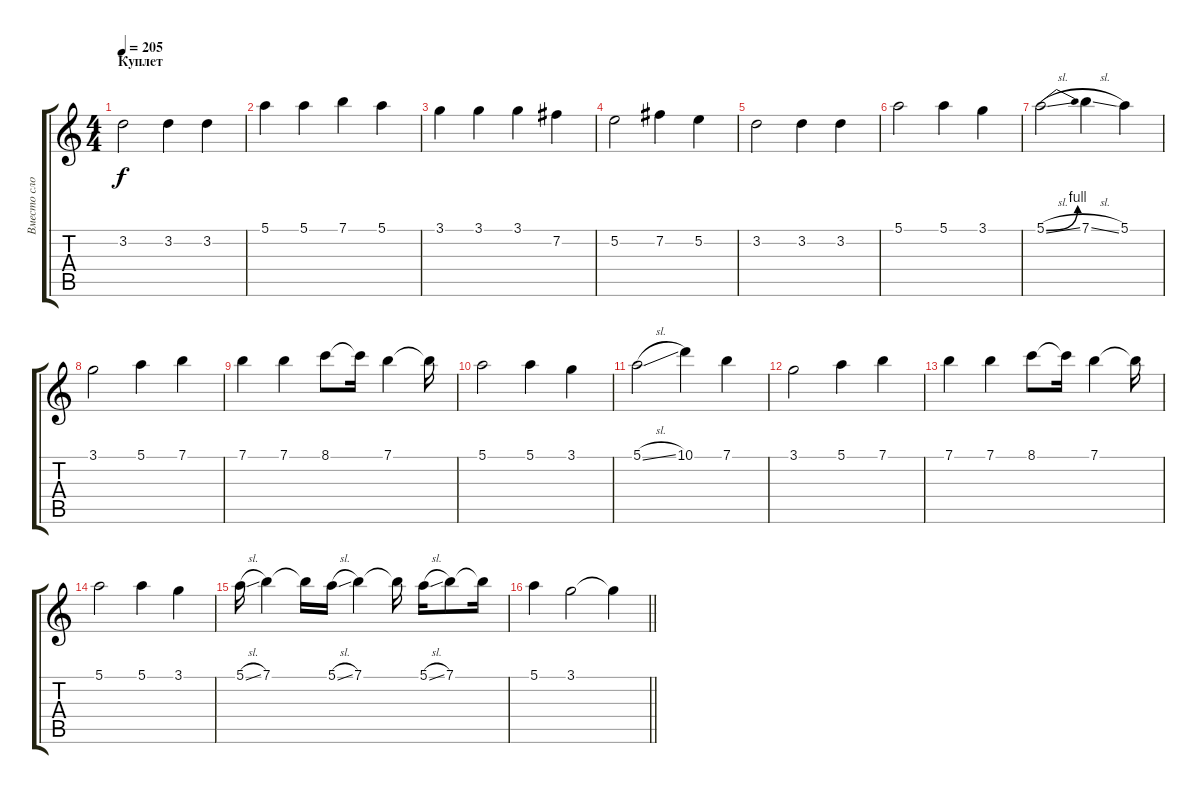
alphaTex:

\track ("Вместо слов" "Вместо сло") {instrument distortionguitar}
\staff {score tabs}
\tuning (E4 B3 G3 D3 A2 E2) {hide}
\ts (4 4)
\section ("" "Куплет")
\tempo 205
\clef g2
\ks c
3.2.2{dy f} 3.2.4 3.2.4 |
5.1.4 5.1.4 7.1.4 5.1.4 |
3.1.4 3.1.4 3.1.4 7.2.4 |
5.2.2 7.2.4 5.2.4 |
3.2.2 3.2.4 3.2.4 |
5.1.2 5.1.4 3.1.4 |
5.1{be (bend 0 0 60 4) sl}.2 7.1{sl}.4 5.1.4 |
3.1.2 5.1.4 7.1.4 |
7.1.4 7.1.4 8.1.8 8.1{t}.16 7.1.4 7.1{t}.16 |
5.1.2 5.1.4 3.1.4 |
5.1{sl}.2 10.1.4 7.1.4 |
3.1.2 5.1.4 7.1.4 |
7.1.4 7.1.4 8.1.8 8.1{t}.16 7.1.4 7.1{t}.16 |
5.1.2 5.1.4 3.1.4 |
5.1{sl}.16 7.1.4 7.1{t}.16 5.1{sl}.16 7.1.4 7.1{t}.16 5.1{sl}.16 7.1.8 7.1{t}.16 |
\barLineRight lightlight
5.1.4 3.1.2 3.1{t}.4
